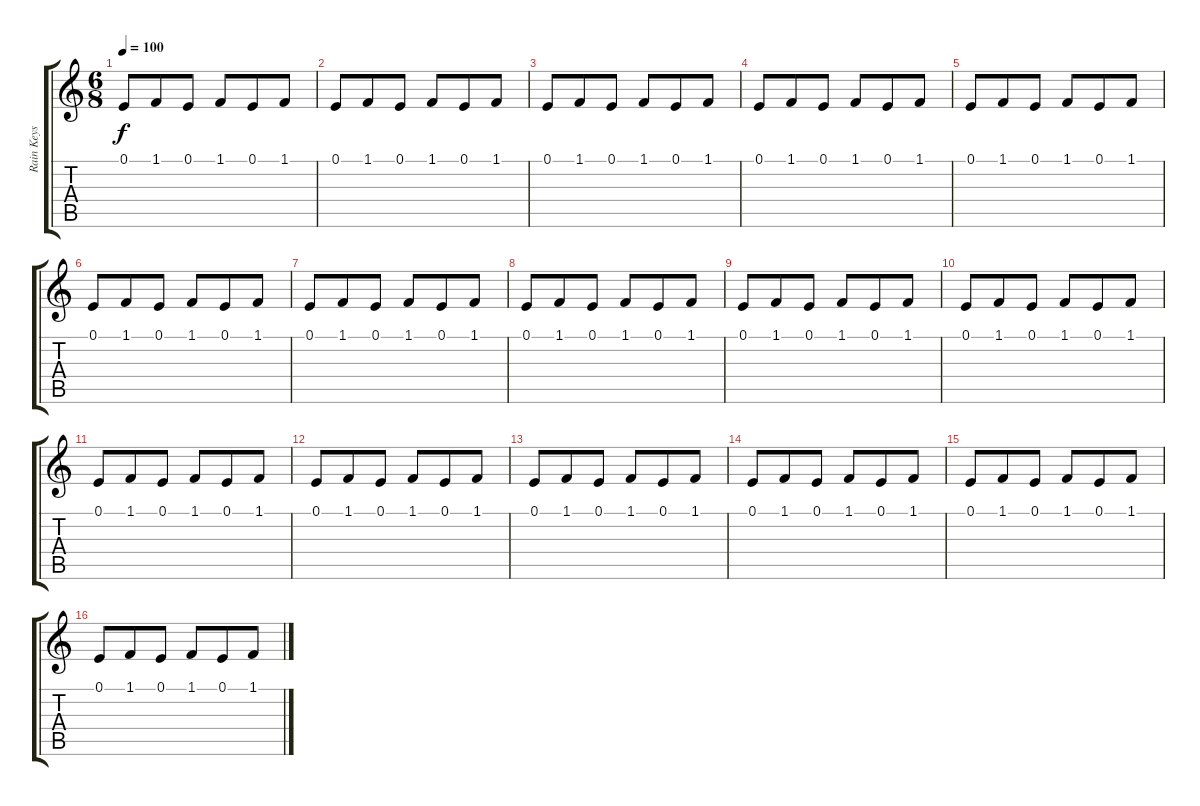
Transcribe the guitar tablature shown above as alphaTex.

\track ("Rain Keys" "Rain Keys") {instrument fx1rain}
\staff {score tabs}
\tuning (E4 B3 G3 D3 A2 E2) {hide}
\ts (6 8)
\tempo 100
\clef g2
\ks c
0.1.8{dy f} 1.1.8 0.1.8 1.1.8 0.1.8 1.1.8 |
0.1.8 1.1.8 0.1.8 1.1.8 0.1.8 1.1.8 |
0.1.8 1.1.8 0.1.8 1.1.8 0.1.8 1.1.8 |
0.1.8 1.1.8 0.1.8 1.1.8 0.1.8 1.1.8 |
0.1.8 1.1.8 0.1.8 1.1.8 0.1.8 1.1.8 |
0.1.8 1.1.8 0.1.8 1.1.8 0.1.8 1.1.8 |
0.1.8 1.1.8 0.1.8 1.1.8 0.1.8 1.1.8 |
0.1.8 1.1.8 0.1.8 1.1.8 0.1.8 1.1.8 |
0.1.8 1.1.8 0.1.8 1.1.8 0.1.8 1.1.8 |
0.1.8 1.1.8 0.1.8 1.1.8 0.1.8 1.1.8 |
0.1.8 1.1.8 0.1.8 1.1.8 0.1.8 1.1.8 |
0.1.8 1.1.8 0.1.8 1.1.8 0.1.8 1.1.8 |
0.1.8 1.1.8 0.1.8 1.1.8 0.1.8 1.1.8 |
0.1.8 1.1.8 0.1.8 1.1.8 0.1.8 1.1.8 |
0.1.8 1.1.8 0.1.8 1.1.8 0.1.8 1.1.8 |
0.1.8 1.1.8 0.1.8 1.1.8 0.1.8 1.1.8
